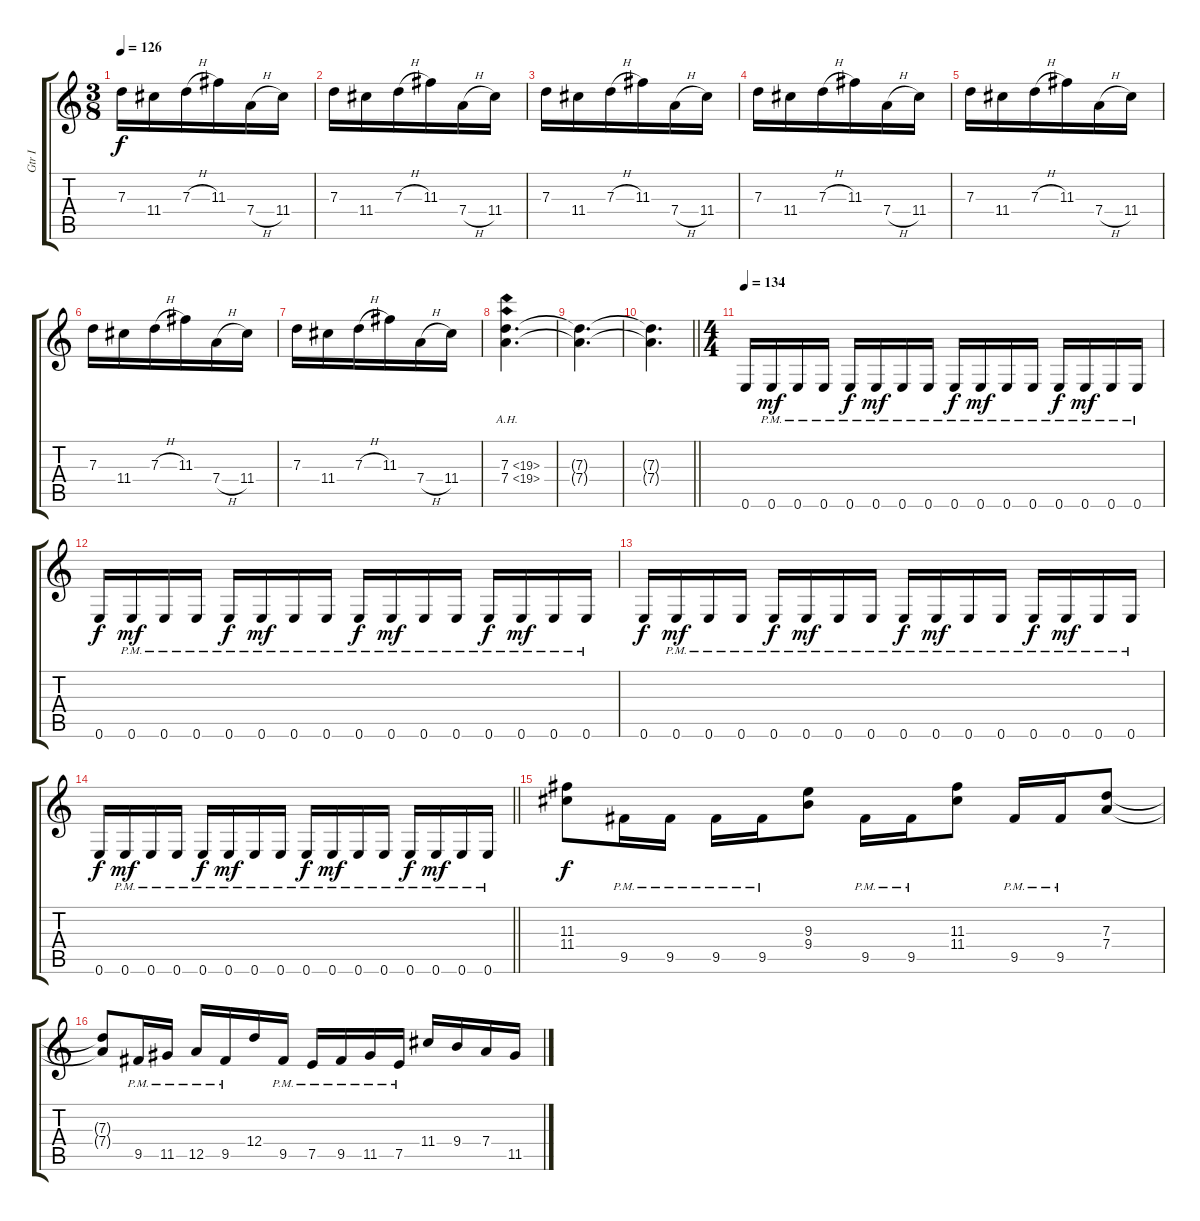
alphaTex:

\track ("Gtr I" "Gtr I") {instrument overdrivenguitar}
\staff {score tabs}
\tuning (E4 B3 G3 D3 A2 E2) {hide}
\ts (3 8)
\tempo 126
\clef g2
\ks c
7.3.16{dy f} 11.4.16 7.3{h}.16 11.3.16 7.4{h}.16 11.4.16 |
7.3.16 11.4.16 7.3{h}.16 11.3.16 7.4{h}.16 11.4.16 |
7.3.16 11.4.16 7.3{h}.16 11.3.16 7.4{h}.16 11.4.16 |
7.3.16 11.4.16 7.3{h}.16 11.3.16 7.4{h}.16 11.4.16 |
7.3.16 11.4.16 7.3{h}.16 11.3.16 7.4{h}.16 11.4.16 |
7.3.16 11.4.16 7.3{h}.16 11.3.16 7.4{h}.16 11.4.16 |
7.3.16 11.4.16 7.3{h}.16 11.3.16 7.4{h}.16 11.4.16 |
(7.3{ah 12} 7.4{ah 12}).4{d} |
(7.3{t} 7.4{t}).4{d} |
\barLineRight lightlight
(7.3{t} 7.4{t}).4{d} |
\ts (4 4)
\tempo 134
0.6.16 0.6{pm}.16{dy mf} 0.6{pm}.16 0.6{pm}.16 0.6{pm}.16{dy f} 0.6{pm}.16{dy mf} 0.6{pm}.16 0.6{pm}.16 0.6{pm}.16{dy f} 0.6{pm}.16{dy mf} 0.6{pm}.16 0.6{pm}.16 0.6{pm}.16{dy f} 0.6{pm}.16{dy mf} 0.6{pm}.16 0.6{pm}.16 |
0.6.16{dy f} 0.6{pm}.16{dy mf} 0.6{pm}.16 0.6{pm}.16 0.6{pm}.16{dy f} 0.6{pm}.16{dy mf} 0.6{pm}.16 0.6{pm}.16 0.6{pm}.16{dy f} 0.6{pm}.16{dy mf} 0.6{pm}.16 0.6{pm}.16 0.6{pm}.16{dy f} 0.6{pm}.16{dy mf} 0.6{pm}.16 0.6{pm}.16 |
0.6.16{dy f} 0.6{pm}.16{dy mf} 0.6{pm}.16 0.6{pm}.16 0.6{pm}.16{dy f} 0.6{pm}.16{dy mf} 0.6{pm}.16 0.6{pm}.16 0.6{pm}.16{dy f} 0.6{pm}.16{dy mf} 0.6{pm}.16 0.6{pm}.16 0.6{pm}.16{dy f} 0.6{pm}.16{dy mf} 0.6{pm}.16 0.6{pm}.16 |
\barLineRight lightlight
0.6.16{dy f} 0.6{pm}.16{dy mf} 0.6{pm}.16 0.6{pm}.16 0.6{pm}.16{dy f} 0.6{pm}.16{dy mf} 0.6{pm}.16 0.6{pm}.16 0.6{pm}.16{dy f} 0.6{pm}.16{dy mf} 0.6{pm}.16 0.6{pm}.16 0.6{pm}.16{dy f} 0.6{pm}.16{dy mf} 0.6{pm}.16 0.6{pm}.16 |
(11.3 11.4).8{dy f} 9.5{pm}.16 9.5{pm}.16 9.5{pm}.16 9.5{pm}.16 (9.3 9.4).8 9.5{pm}.16 9.5{pm}.16 (11.3 11.4).8 9.5{pm}.16 9.5{pm}.16 (7.3 7.4).8 |
(7.3{t} 7.4{t}).8 9.5{pm}.16 11.5{pm}.16 12.5{pm}.16 9.5{pm}.16 12.4.16 9.5{pm}.16 7.5{pm}.16 9.5{pm}.16 11.5{pm}.16 7.5{pm}.16 11.4.16 9.4.16 7.4.16 11.5.16
